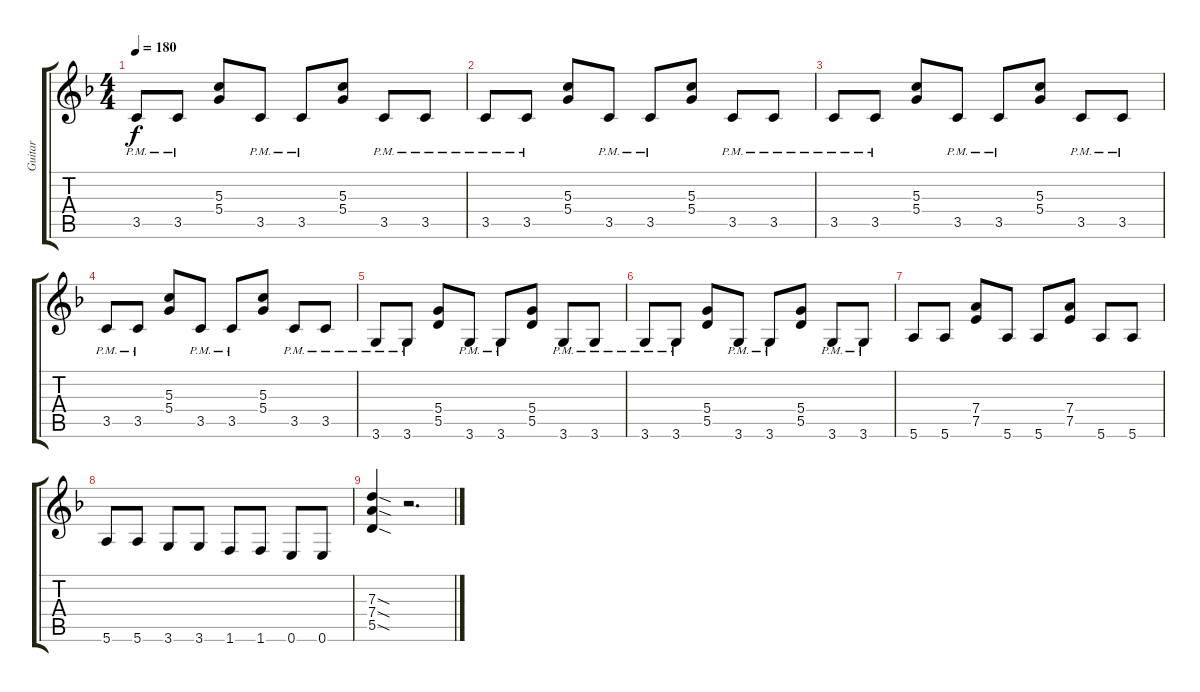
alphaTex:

\track ("Guitar" "Guitar") {instrument overdrivenguitar}
\staff {score tabs}
\tuning (E4 B3 G3 D3 A2 E2) {hide}
\ts (4 4)
\tempo 180
\clef g2
\ks dminor
3.5{pm}.8{dy f} 3.5{pm}.8 (5.3 5.4).8 3.5{pm}.8 3.5{pm}.8 (5.3 5.4).8 3.5{pm}.8 3.5{pm}.8 |
3.5{pm}.8 3.5{pm}.8 (5.3 5.4).8 3.5{pm}.8 3.5{pm}.8 (5.3 5.4).8 3.5{pm}.8 3.5{pm}.8 |
3.5{pm}.8 3.5{pm}.8 (5.3 5.4).8 3.5{pm}.8 3.5{pm}.8 (5.3 5.4).8 3.5{pm}.8 3.5{pm}.8 |
3.5{pm}.8 3.5{pm}.8 (5.3 5.4).8 3.5{pm}.8 3.5{pm}.8 (5.3 5.4).8 3.5{pm}.8 3.5{pm}.8 |
3.6{pm}.8 3.6{pm}.8 (5.4 5.5).8 3.6{pm}.8 3.6{pm}.8 (5.4 5.5).8 3.6{pm}.8 3.6{pm}.8 |
3.6{pm}.8 3.6{pm}.8 (5.4 5.5).8 3.6{pm}.8 3.6{pm}.8 (5.4 5.5).8 3.6{pm}.8 3.6{pm}.8 |
5.6.8 5.6.8 (7.4 7.5).8 5.6.8 5.6.8 (7.4 7.5).8 5.6.8 5.6.8 |
5.6.8 5.6.8 3.6.8 3.6.8 1.6.8 1.6.8 0.6.8 0.6.8 |
(7.3{sod} 7.4{sod} 5.5{sod}).4 r.2{d}
